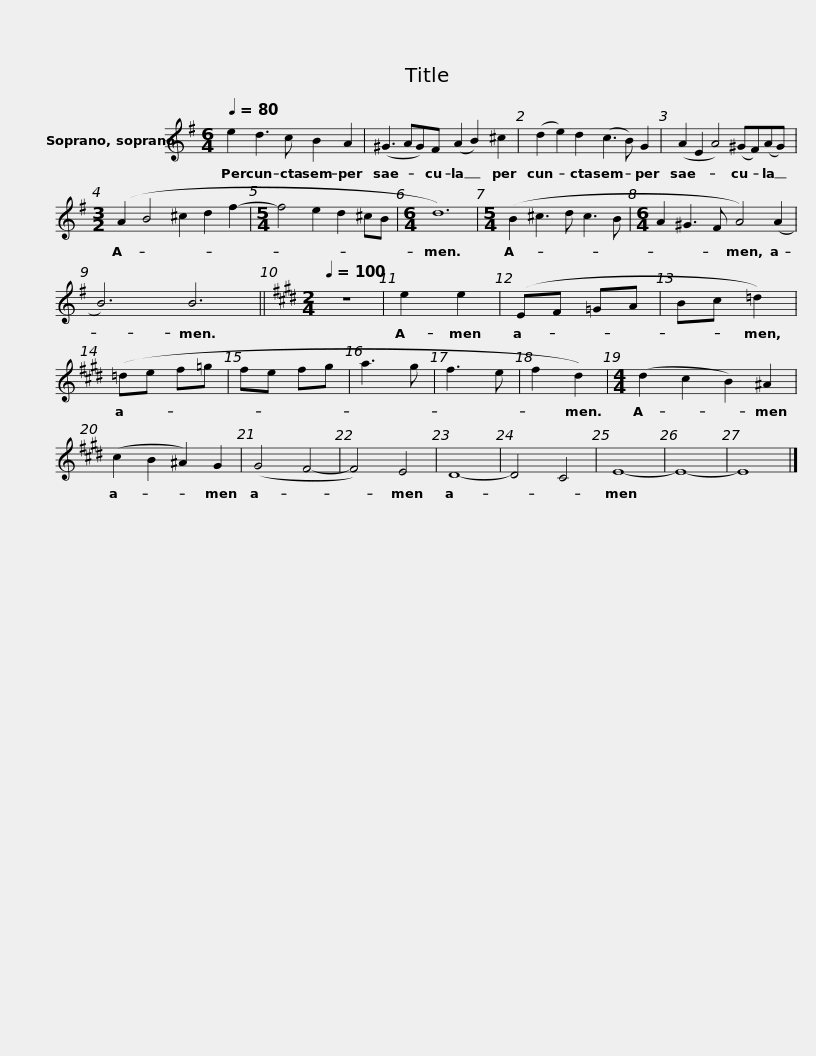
X:1
L:1/8
Q:1/4=80
M:6/4
I:linebreak $
K:G
V:1 treble
V:1
 e2 d3 c B2 A2 | (^G3 AG)F (A2 B2) ^c2 | (d2 e2) d2 (c3 B) G2 | (A2 E2 A4) (^GF)(AG) |$[M:3/2] (A2 B4 ^c2 d2 f2- | %5
[M:5/4] f4 e2 d2 ^cB |[M:6/4] d12) |[M:5/4] (B2 ^c3 d c3 B |[M:6/4] A2 ^G3 F A4) (A2 | B6) B6 ||$ %10
[K:E][M:2/4][Q:1/4=100] z4 | e2 e2 | (EF =GA | Bc =d2) | (=de f=g | %15
 fe fg | a3 g | f3 e | f2 d2) |[M:4/4] (d2 c2 B2) ^A2 |$ %20
 (c2 B2 ^A2) G2 | (G4 F4- | F4) E4 | D8- | D4 C4 | %25
 E8- | E8- | E8 |] %28
